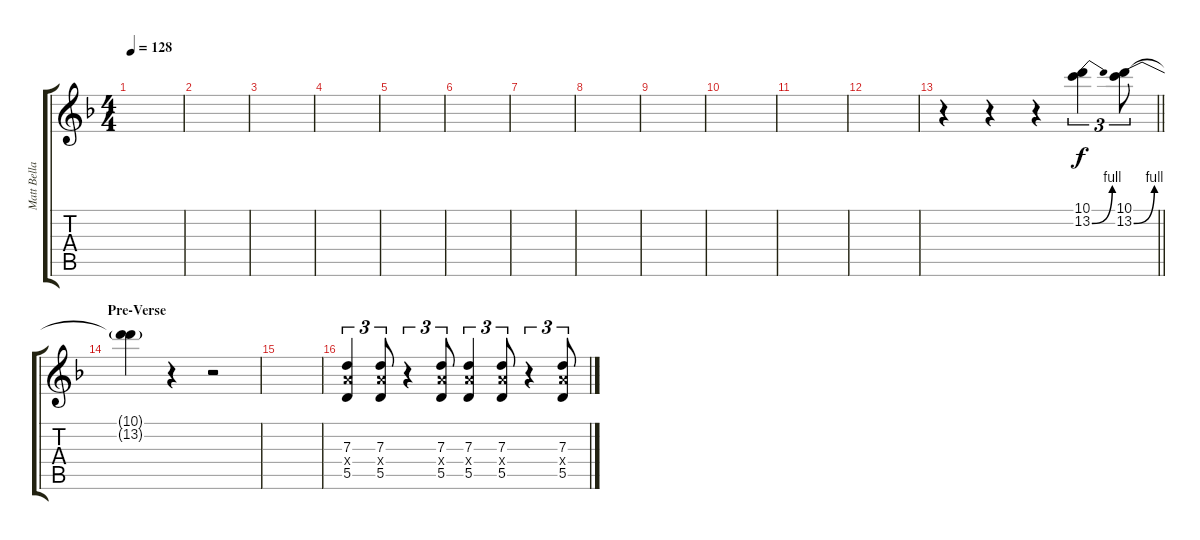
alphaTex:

\track ("Matt Bellamy Guitar" "Matt Bella") {instrument overdrivenguitar}
\staff {score tabs}
\tuning (E4 B3 G3 D3 A2 D2) {hide}
\ts (4 4)
\tempo 128
\clef g2
\ks dminor
|
|
|
|
|
|
|
|
|
|
|
|
\barLineRight lightlight
r.4 r.4 r.4 (10.1 13.2{be (bend 0 0 60 4)}).4{tu (3 2)} (10.1 13.2{be (bend 0 0 60 4)}).8{tu (3 2)} |
\section ("" "Pre-Verse")
(10.1{t} 13.2{t}).4 r.4 r.2{volume 3} |
|
(7.3 7.4{x} 5.5).4{tu (3 2)} (7.3 7.4{x} 5.5).8{tu (3 2)} r.4{tu (3 2)} (7.3 7.4{x} 5.5).8{tu (3 2)} (7.3 7.4{x} 5.5).4{tu (3 2)} (7.3 7.4{x} 5.5).8{tu (3 2)} r.4{tu (3 2)} (7.3 7.4{x} 5.5).8{tu (3 2)}
